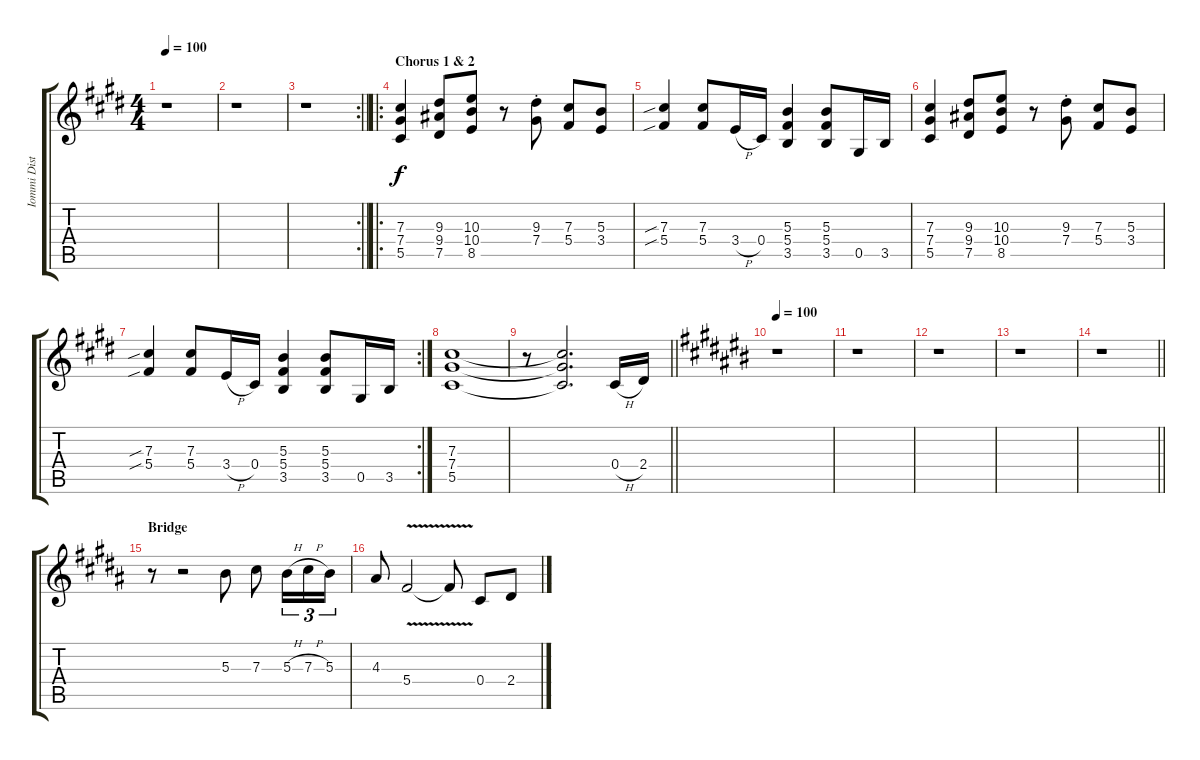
\track ("Iommi Distortion (Solo)" "Iommi Dist") {instrument distortionguitar}
\staff {score tabs}
\tuning (Eb4 Bb3 Gb3 Db3 Ab2 Eb2) {hide}
\ts (4 4)
\tempo 100
\clef g2
\ks e
r.1{dy f} |
r.1 |
\rc 2
\barLineRight lightlight
r.1 |
\ro
\section ("" "Chorus 1 & 2")
(7.3 7.4 5.5).4 (9.3 9.4 7.5).8 (10.3 10.4 8.5).8 r.8 (9.3{st} 7.4{st}).8 (7.3 5.4).8 (5.3 3.4).8 |
(7.3{sib} 5.4{sib}).4 (7.3 5.4).8 3.4{h}.16 0.4.16 (5.3 5.4 3.5).4 (5.3 5.4 3.5).8 0.5.16 3.5.16 |
(7.3 7.4 5.5).4 (9.3 9.4 7.5).8 (10.3 10.4 8.5).8 r.8 (9.3{st} 7.4{st}).8 (7.3 5.4).8 (5.3 3.4).8 |
\rc 2
(7.3{sib} 5.4{sib}).4 (7.3 5.4).8 3.4{h}.16 0.4.16 (5.3 5.4 3.5).4 (5.3 5.4 3.5).8 0.5.16 3.5.16 |
(7.3 7.4 5.5).1 |
\barLineRight lightlight
r.8 (7.3{t} 7.4{t} 5.5{t}).2{d} 0.4{h}.16 2.4.16 |
\tempo 100
\ks c#
r.1 |
\ks a#minor
r.1 |
\ks c#
r.1 |
\ks a#minor
r.1 |
\barLineRight lightlight
\ks c#
r.1 |
\section ("" "Bridge")
\ks b
r.8 r.2 5.3.8 7.3.8 5.3{h}.16{tu (3 2)} 7.3{h}.16{tu (3 2)} 5.3.16{tu (3 2)} |
4.3.8 5.4{v}.2 5.4{v t}.8 0.4.8 2.4.8
